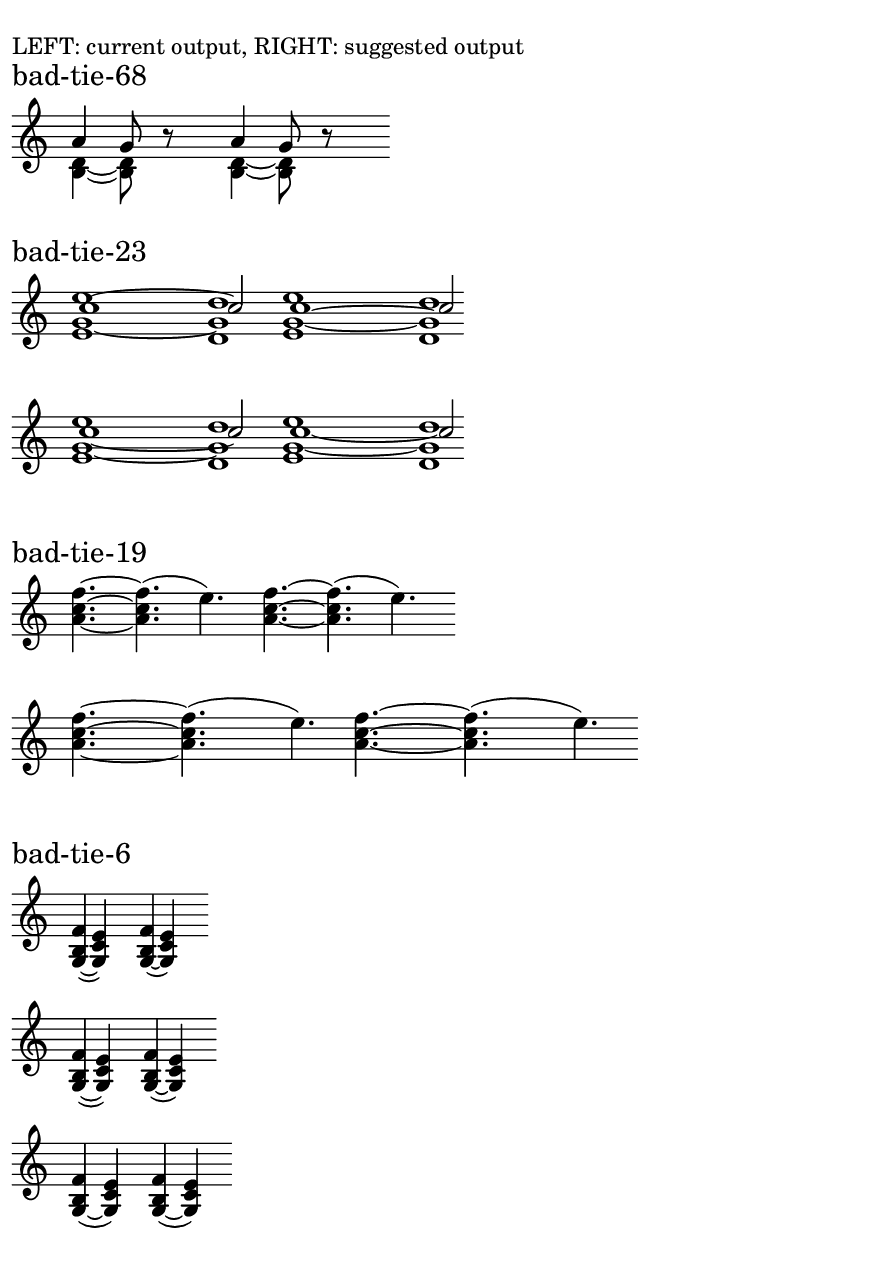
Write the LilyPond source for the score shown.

\version "2.16.2"

\include "../tests/global-settings.ily"

\markup { LEFT: current output, RIGHT: suggested output }

\markup \huge "bad-tie-68"

\new Staff {
  <<
    { ais'4 s2 g'8 s4 } \\
    { <bis d'>4~ s2 q8 s4 }
  >>
  \oneVoice r8 s2
  
  <<
    { ais'4 s2 g'8 s4 } \\
    {
      <bis d'>4~ s2
      \once \override TieColumn #'tie-configuration = #'((-5.2 . -1)(-7.2 . -1))
      q8 s4
    }
  >>
  \oneVoice r8 s2
}


\markup \huge "bad-tie-23"

\new Staff {
  <<
    { c''1 ~        s4*16  c''2 } \\
    { <e' g'~ e''>1 s4*16  <d' g' d''>1 }
  >>
  s1

  <<
    \new Voice {
      \shape Tie #'((0 . -0.1)(0 . -0.4)(-0.3 . -0.4)(-0.3 . -0.1))
      \voiceOne c''1 ~ s4*16 \tie-conf #'((0.7 . 1)) c''2
    }
    \new Voice {
      \shape Tie #'((0 . 0)(0 . 0.15)(0 . 0.15)(0 . 0))
      \voiceTwo <e' g'~ e''>1 s4*16 \tie-conf #'((-2.4 . -1)) <d' g' d''>1
    }
  >>
  \br
  
  % the tie in the upper voice actually shouldn't be up,
  % so let's set it's direction manually.
  % unfortunately the effect is still wrong.
  <<
    { c''1 _~       s4*16  c''2 } \\
    { <e' g'~ e''>1 s4*16  <d' g' d''>1 }
  >>
  s1

  <<
    \new Voice {
      \voiceOne c''1 _~ s4*16 \tie-conf #'((0.5 . -1)) c''2
    }
    \new Voice {
      \shape Tie #'((0 . 0)(0 . 0.15)(0 . 0.15)(0 . 0))
      \voiceTwo <e' g'~ e''>1 s4*16 \tie-conf #'((-2.4 . -1)) <d' g' d''>1
    }
  >>
}

\markup \huge "bad-tie-19"

\new Staff {
  <a' c'' f''>4. ~ s4*4 q4. ( s4*4 e''4.) s4*4
  <a' c'' f''>4. ~ s4*4 \tie-conf #'((-1.51 . -1)(1.51 . 1)(5.4 . 1)) q4. ( s4*4 e''4.) s4*4
  \br
  <a' c'' f''>4. ~ s4*8 q4. ( s4*8 e''4.) s4*4
  <a' c'' f''>4. ~ s4*8 \tie-conf #'((-1.51 . -1)(1.51 . 1)(5.4 . 1)) q4. ( s4*8 e''4.) s4*4
}


\markup \huge "bad-tie-6"

\new Staff {
  <g ~ b f'>4( <g c' e'>4) s4*2
  \shape Tie #'((-0.4 . 0)(-0.3 . -0.15)(0 . -0.15)(0.1 . 0))
  <g ~ b f'>4( \tie-conf #'((-10 . -1)) <g c' e'>4) s4*2
  \br
  <g ~ b f'>4( s4*1/2 <g c' e'>4) s4*2
  \shape Tie #'((-0.4 . 0)(-0.3 . -0.15)(0 . -0.15)(0.1 . 0))
  <g ~ b f'>4( s4*1/2 \tie-conf #'((-10 . -1)) <g c' e'>4) s4*2
  \br
  <g ~ b f'>4( s4 <g c' e'>4) s4*2
  \shape Tie #'((-0.2 . 0)(-0.2 . 0)(0 . 0)(0 . 0))
  <g ~ b f'>4( s4 <g c' e'>4) s4*2
}

